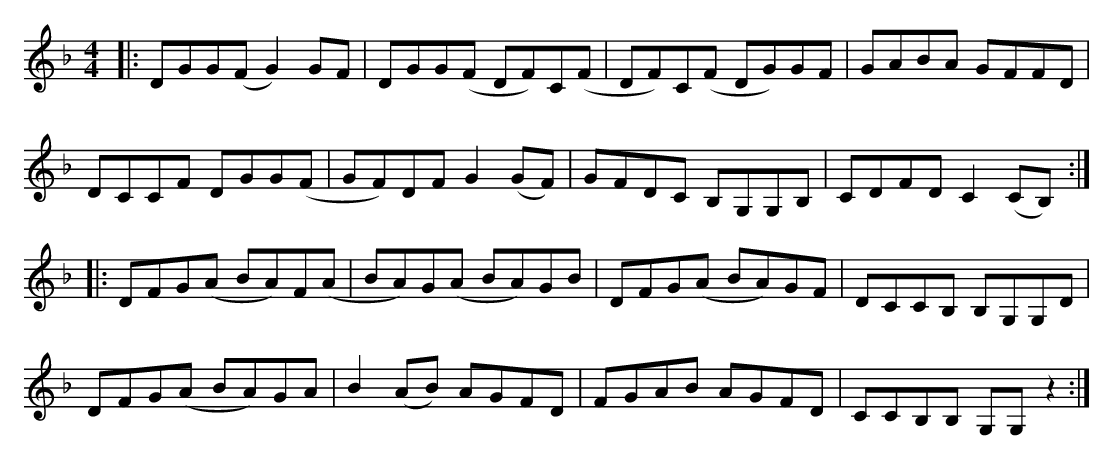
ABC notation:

X:1
M:4/4
K:Dmin
|:DGG(F G2)GF|DGG(F DF)C(F|DF)C(F DG)GF|GABA GFFD|
DCCF DGG(F|GF)DF G2(GF)|GFDC B,G,G,B,|CDFD C2(CB,):|
|:DFG(A BA)F(A|BA)G(A BA)GB|DFG(A BA)GF|DCCB, B,G,G,D|
DFG(A BA)GA|B2 (AB) AGFD|FGAB AGFD|CCB,B, G,G,z2:|
